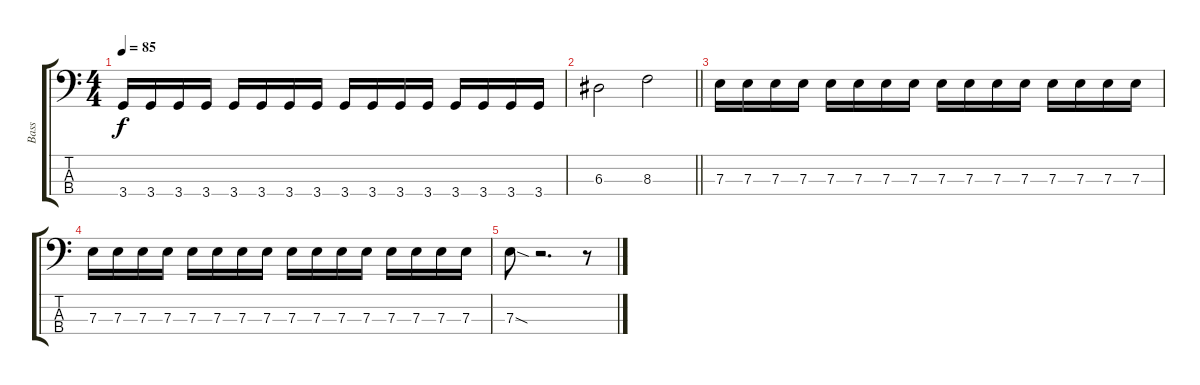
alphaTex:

\track ("Bass" "Bass") {instrument electricbassfinger}
\staff {score tabs}
\tuning (G2 D2 A1 E1) {hide}
\ts (4 4)
\tempo 85
\clef f4
\ks c
3.4.16{dy f} 3.4.16 3.4.16 3.4.16 3.4.16 3.4.16 3.4.16 3.4.16 3.4.16 3.4.16 3.4.16 3.4.16 3.4.16 3.4.16 3.4.16 3.4.16 |
\barLineRight lightlight
6.3.2 8.3.2 |
7.3.16 7.3.16 7.3.16 7.3.16 7.3.16 7.3.16 7.3.16 7.3.16 7.3.16 7.3.16 7.3.16 7.3.16 7.3.16 7.3.16 7.3.16 7.3.16 |
7.3.16 7.3.16 7.3.16 7.3.16 7.3.16 7.3.16 7.3.16 7.3.16 7.3.16 7.3.16 7.3.16 7.3.16 7.3.16 7.3.16 7.3.16 7.3.16 |
7.3{sod}.8 r.2{d} r.8
